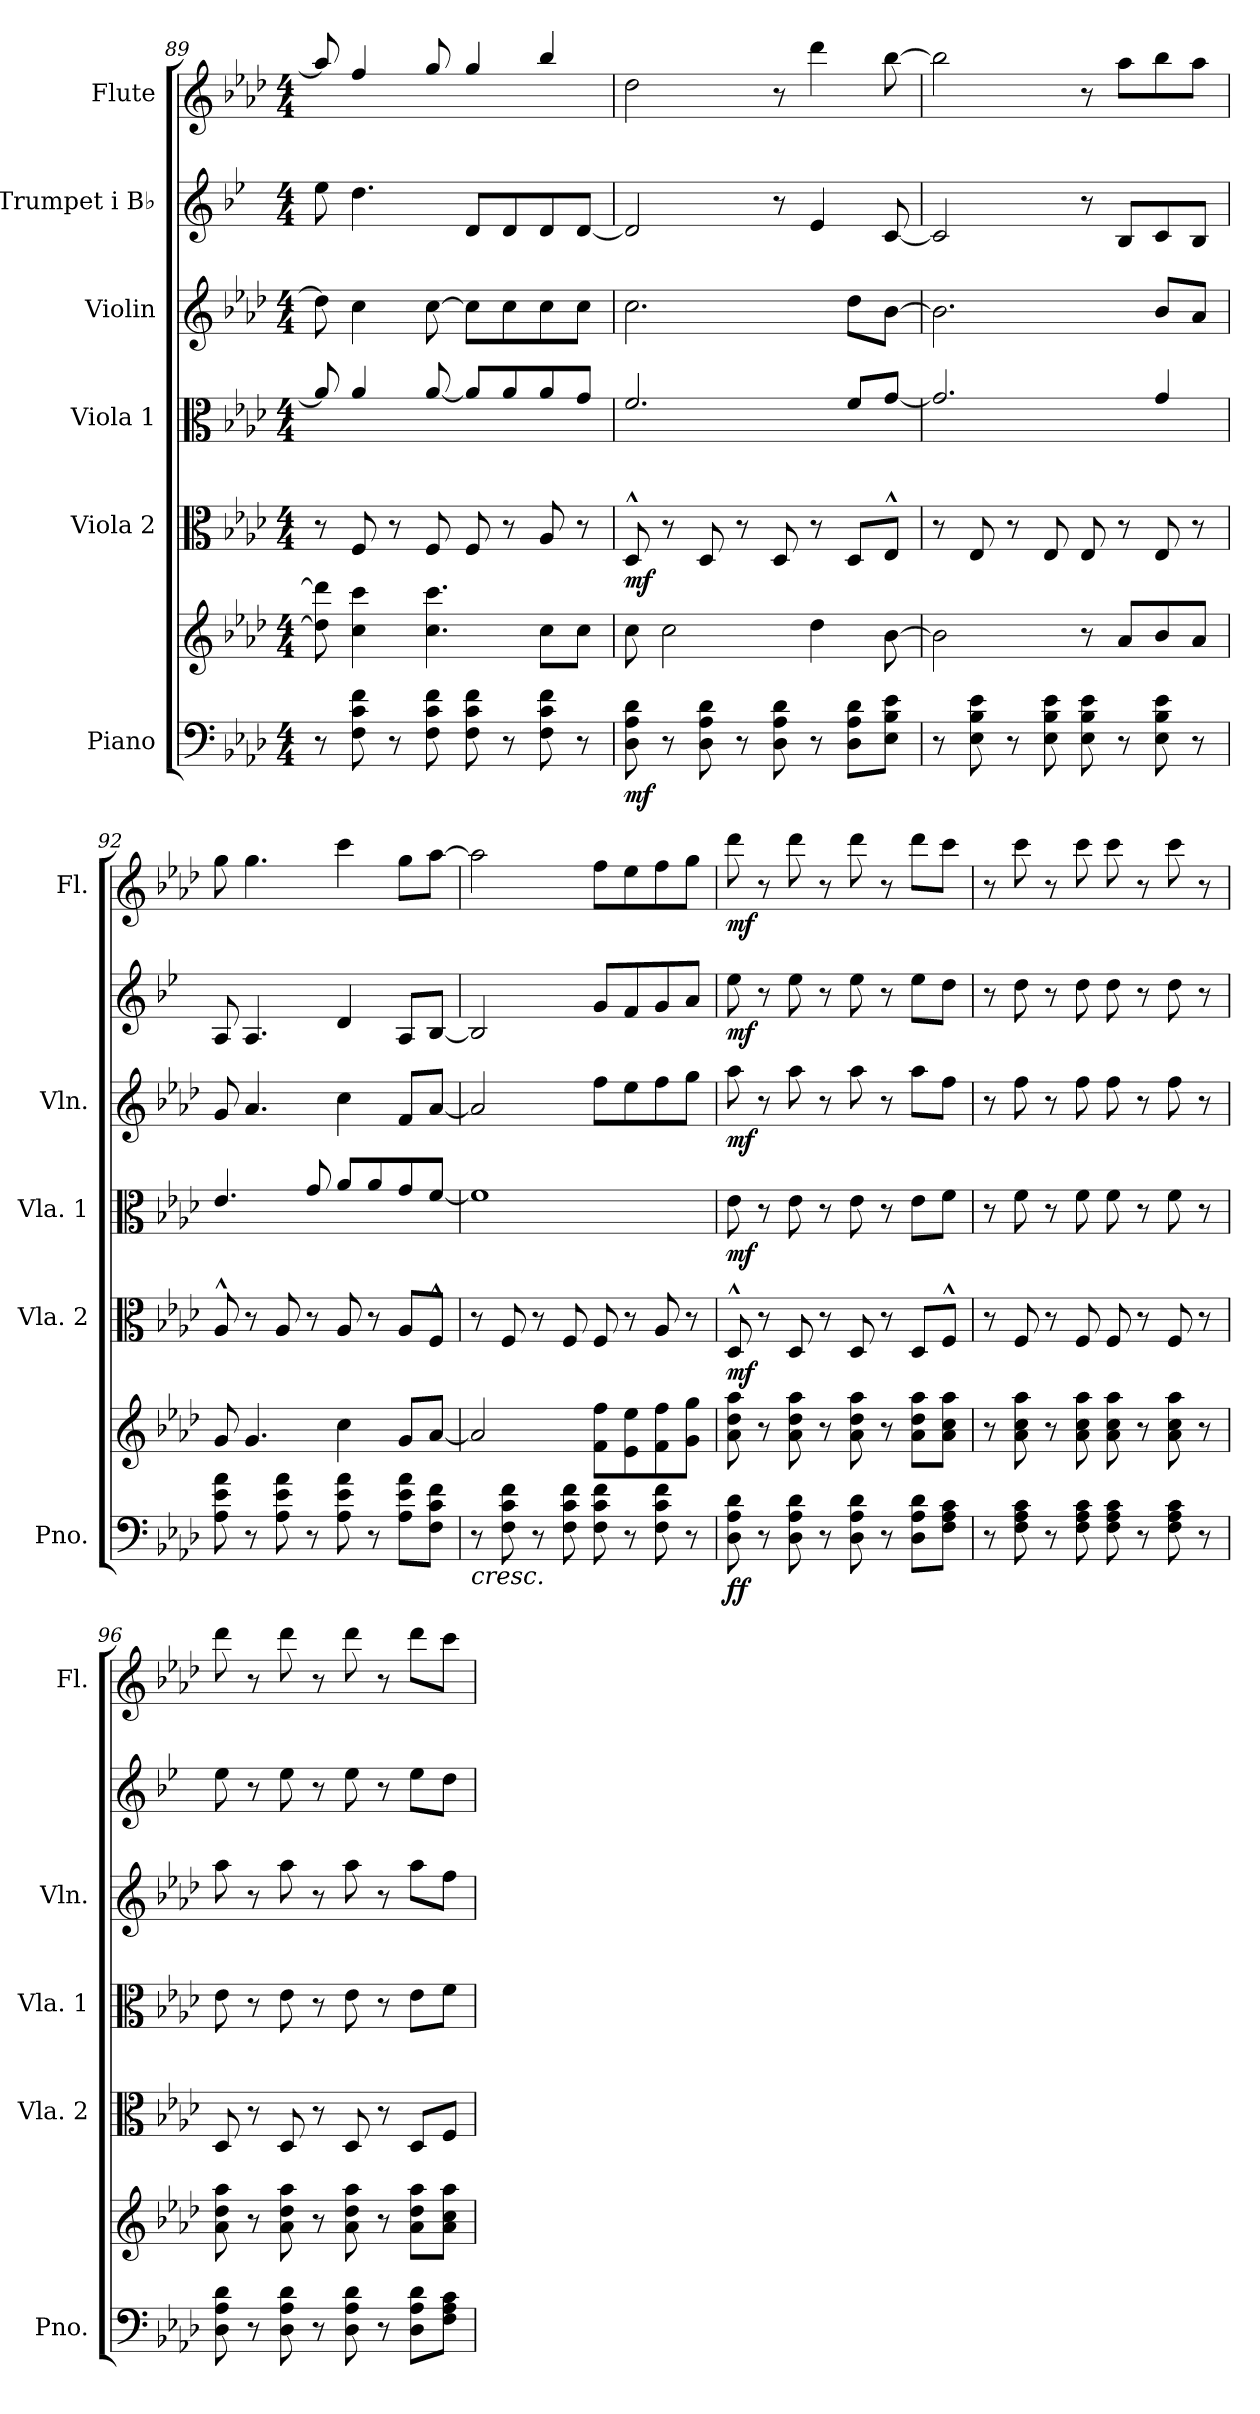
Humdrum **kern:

**kern	**kern	**dynam	**kern	**dynam	**kern	**dynam	**kern	**dynam	**kern	**dynam	**kern	**dynam
*part6	*part6	*part6	*part5	*part5	*part4	*part4	*part3	*part3	*part2	*part2	*part1	*part1
*staff7	*staff6	*staff6/7	*staff5	*staff5	*staff4	*staff4	*staff3	*staff3	*staff2	*staff2	*staff1	*staff1
*I"Piano	*	*	*I"Viola 2	*	*I"Viola 1	*	*I"Violin	*	*I"Trumpet i B♭	*	*I"Flute	*
*I'Pno.	*	*	*I'Vla. 2	*	*I'Vla. 1	*	*I'Vln.	*	*	*	*I'Fl.	*
!!LO:LB:g=z
*clefF4	*clefG2	*	*clefC3	*	*clefC3	*	*clefG2	*	*clefG2	*	*clefG2	*
*	*	*	*	*	*	*	*	*	*ITrd1c2	*	*	*
*k[b-e-a-d-]	*k[b-e-a-d-]	*	*k[b-e-a-d-]	*	*k[b-e-a-d-]	*	*k[b-e-a-d-]	*	*k[b-e-a-d-]	*	*k[b-e-a-d-]	*
*M4/4	*M4/4	*	*M4/4	*	*M4/4	*	*M4/4	*	*M4/4	*	*M4/4	*
=89	=89	=89	=89	=89	=89	=89	=89	=89	=89	=89	=89	=89
8r	8dd-\] 8ddd-\]	.	8r	.	8a-/]	.	8dd-\]	.	8dd-\	.	8aa-/]	.
8F\ 8c\ 8f\	4cc\ 4ccc\	.	8F/	.	4a-/	.	4cc\	.	4.cc\	.	4ff/	.
8r	.	.	8r	.	.	.	.	.	.	.	.	.
8F\ 8c\ 8f\	4.cc\ 4.ccc\	.	8F/	.	[8a-/	.	[8cc\	.	.	.	8gg/	.
8F\ 8c\ 8f\	.	.	8F/	.	8a-/L]	.	8cc\L]	.	8c/L	.	4gg/	.
8r	.	.	8r	.	8a-/	.	8cc\	.	8c/	.	.	.
8F\ 8c\ 8f\	8cc\L	.	8A-/	.	8a-/	.	8cc\	.	8c/	.	4bb-/	.
8r	8cc\J	.	8r	.	8g/J	.	8cc\J	.	[8c/J	.	.	.
=90	=90	=90	=90	=90	=90	=90	=90	=90	=90	=90	=90	=90
!	!	!LO:DY:b=2	!	!LO:DY:b	!	!	!	!	!	!	!	!
8D-\ 8A-\ 8d-\	8cc\	mf	8D-^^/	mf	2.f/	.	2.cc\	.	2c/]	.	2dd-\	.
8r	2cc\	.	8r	.	.	.	.	.	.	.	.	.
8D-\ 8A-\ 8d-\	.	.	8D-/	.	.	.	.	.	.	.	.	.
8r	.	.	8r	.	.	.	.	.	.	.	.	.
8D-\ 8A-\ 8d-\	.	.	8D-/	.	.	.	.	.	8r	.	8r	.
8r	4dd-\	.	8r	.	.	.	.	.	4d-/	.	4ddd-\	.
8D-\ 8A-\ 8d-\L	.	.	8D-/L	.	8f/L	.	8dd-\L	.	.	.	.	.
8E-\ 8B-\ 8e-\J	[8b-\	.	8E-^^/J	.	[8g/J	.	[8b-\J	.	[8B-/	.	[8bb-\	.
=91	=91	=91	=91	=91	=91	=91	=91	=91	=91	=91	=91	=91
8r	2b-\]	.	8r	.	2.g/]	.	2.b-\]	.	2B-/]	.	2bb-\]	.
8E-\ 8B-\ 8e-\	.	.	8E-/	.	.	.	.	.	.	.	.	.
8r	.	.	8r	.	.	.	.	.	.	.	.	.
8E-\ 8B-\ 8e-\	.	.	8E-/	.	.	.	.	.	.	.	.	.
8E-\ 8B-\ 8e-\	8r	.	8E-/	.	.	.	.	.	8r	.	8r	.
8r	8a-/L	.	8r	.	.	.	.	.	8A-/L	.	8aa-\L	.
8E-\ 8B-\ 8e-\	8b-/	.	8E-/	.	4g/	.	8b-/L	.	8B-/	.	8bb-\	.
8r	8a-/J	.	8r	.	.	.	8a-/J	.	8A-/J	.	8aa-\J	.
=92	=92	=92	=92	=92	=92	=92	=92	=92	=92	=92	=92	=92
8A-\ 8e-\ 8a-\	8g/	.	8A-^^/	.	4.e-/	.	8g/	.	8G/	.	8gg\	.
8r	4.g/	.	8r	.	.	.	4.a-/	.	4.G/	.	4.gg\	.
8A-\ 8e-\ 8a-\	.	.	8A-/	.	.	.	.	.	.	.	.	.
8r	.	.	8r	.	8g/	.	.	.	.	.	.	.
8A-\ 8e-\ 8a-\	4cc\	.	8A-/	.	8a-/L	.	4cc\	.	4c/	.	4ccc\	.
8r	.	.	8r	.	8a-/	.	.	.	.	.	.	.
8A-\ 8e-\ 8a-\L	8g/L	.	8A-/L	.	8g/	.	8f/L	.	8G/L	.	8gg\L	.
8F\ 8c\ 8f\J	[8a-/J	.	8F^^/J	.	[8f/J	.	[8a-/J	.	[8A-/J	.	[8aa-\J	.
=93	=93	=93	=93	=93	=93	=93	=93	=93	=93	=93	=93	=93
!LO:TX:b:i:t=cresc.	!	!	!	!	!	!	!	!	!	!	!	!
8r	2a-/]	.	8r	.	1f]	.	2a-/]	.	2A-/]	.	2aa-\]	.
8F\ 8c\ 8f\	.	.	8F/	.	.	.	.	.	.	.	.	.
8r	.	.	8r	.	.	.	.	.	.	.	.	.
8F\ 8c\ 8f\	.	.	8F/	.	.	.	.	.	.	.	.	.
8F\ 8c\ 8f\	8f\ 8ff\L	.	8F/	.	.	.	8ff\L	.	8f/L	.	8ff\L	.
8r	8e-\ 8ee-\	.	8r	.	.	.	8ee-\	.	8e-/	.	8ee-\	.
8F\ 8c\ 8f\	8f\ 8ff\	.	8A-/	.	.	.	8ff\	.	8f/	.	8ff\	.
8r	8g\ 8gg\J	.	8r	.	.	.	8gg\J	.	8g/J	.	8gg\J	.
=94	=94	=94	=94	=94	=94	=94	=94	=94	=94	=94	=94	=94
!	!	!LO:DY:b=2	!	!LO:DY:b	!	!LO:DY:b	!	!LO:DY:b	!	!LO:DY:b	!	!LO:DY:b
8D-\ 8A-\ 8d-\	8a-\ 8dd-\ 8aa-\	ff	8D-^^/	mf	8e-\	mf	8aa-\	mf	8dd-\	mf	8ddd-\	mf
8r	8r	.	8r	.	8r	.	8r	.	8r	.	8r	.
8D-\ 8A-\ 8d-\	8a-\ 8dd-\ 8aa-\	.	8D-/	.	8e-\	.	8aa-\	.	8dd-\	.	8ddd-\	.
8r	8r	.	8r	.	8r	.	8r	.	8r	.	8r	.
8D-\ 8A-\ 8d-\	8a-\ 8dd-\ 8aa-\	.	8D-/	.	8e-\	.	8aa-\	.	8dd-\	.	8ddd-\	.
8r	8r	.	8r	.	8r	.	8r	.	8r	.	8r	.
8D-\ 8A-\ 8d-\L	8a-\ 8dd-\ 8aa-\L	.	8D-/L	.	8e-\L	.	8aa-\L	.	8dd-\L	.	8ddd-\L	.
8F\ 8A-\ 8c\J	8a-\ 8cc\ 8aa-\J	.	8F^^/J	.	8f\J	.	8ff\J	.	8cc\J	.	8ccc\J	.
!!LO:PB:g=z
=95	=95	=95	=95	=95	=95	=95	=95	=95	=95	=95	=95	=95
8r	8r	.	8r	.	8r	.	8r	.	8r	.	8r	.
8F\ 8A-\ 8c\	8a-\ 8cc\ 8aa-\	.	8F/	.	8f\	.	8ff\	.	8cc\	.	8ccc\	.
8r	8r	.	8r	.	8r	.	8r	.	8r	.	8r	.
8F\ 8A-\ 8c\	8a-\ 8cc\ 8aa-\	.	8F/	.	8f\	.	8ff\	.	8cc\	.	8ccc\	.
8F\ 8A-\ 8c\	8a-\ 8cc\ 8aa-\	.	8F/	.	8f\	.	8ff\	.	8cc\	.	8ccc\	.
8r	8r	.	8r	.	8r	.	8r	.	8r	.	8r	.
8F\ 8A-\ 8c\	8a-\ 8cc\ 8aa-\	.	8F/	.	8f\	.	8ff\	.	8cc\	.	8ccc\	.
8r	8r	.	8r	.	8r	.	8r	.	8r	.	8r	.
=96	=96	=96	=96	=96	=96	=96	=96	=96	=96	=96	=96	=96
8D-\ 8A-\ 8d-\	8a-\ 8dd-\ 8aa-\	.	8D-/	.	8e-\	.	8aa-\	.	8dd-\	.	8ddd-\	.
8r	8r	.	8r	.	8r	.	8r	.	8r	.	8r	.
8D-\ 8A-\ 8d-\	8a-\ 8dd-\ 8aa-\	.	8D-/	.	8e-\	.	8aa-\	.	8dd-\	.	8ddd-\	.
8r	8r	.	8r	.	8r	.	8r	.	8r	.	8r	.
8D-\ 8A-\ 8d-\	8a-\ 8dd-\ 8aa-\	.	8D-/	.	8e-\	.	8aa-\	.	8dd-\	.	8ddd-\	.
8r	8r	.	8r	.	8r	.	8r	.	8r	.	8r	.
8D-\ 8A-\ 8d-\L	8a-\ 8dd-\ 8aa-\L	.	8D-/L	.	8e-\L	.	8aa-\L	.	8dd-\L	.	8ddd-\L	.
8F\ 8A-\ 8c\J	8a-\ 8cc\ 8aa-\J	.	8F/J	.	8f\J	.	8ff\J	.	8cc\J	.	8ccc\J	.
=	=	=	=	=	=	=	=	=	=	=	=	=
*-	*-	*-	*-	*-	*-	*-	*-	*-	*-	*-	*-	*-
